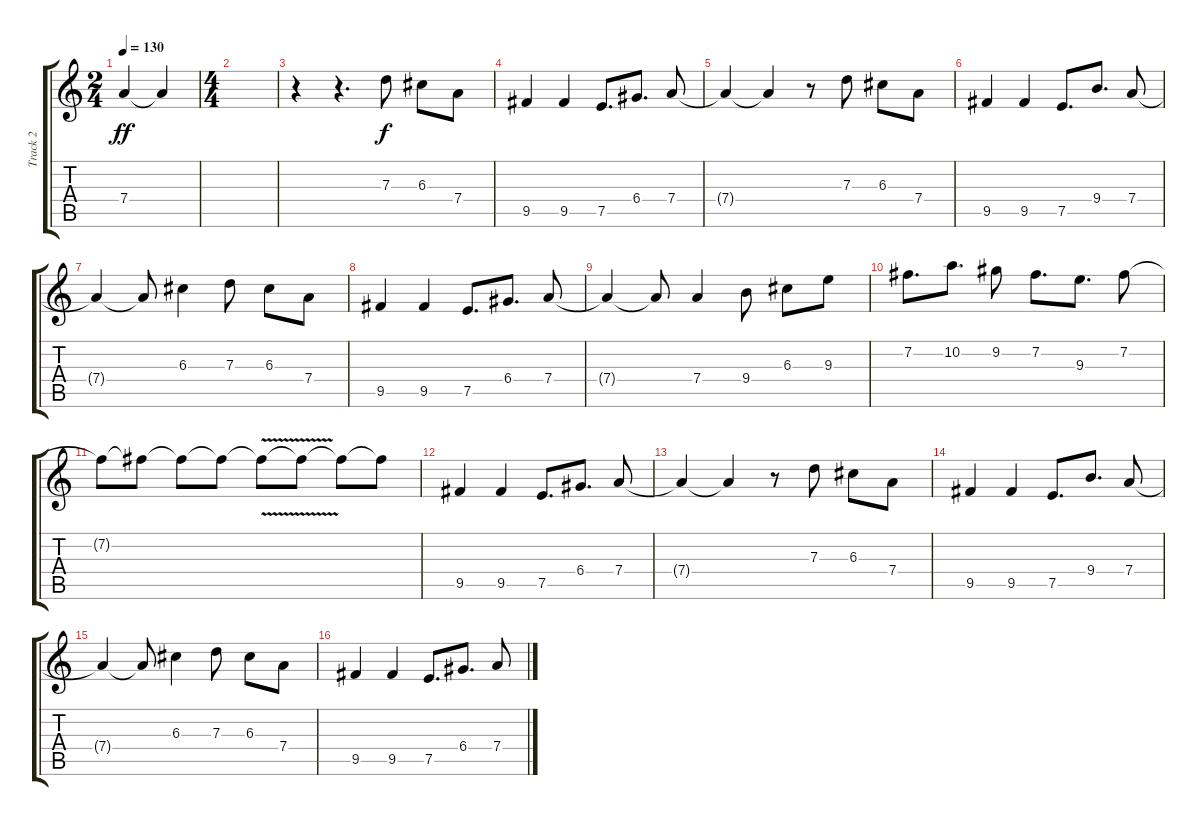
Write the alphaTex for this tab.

\track ("Track 2" "Track 2") {instrument electricguitarjazz}
\staff {score tabs}
\tuning (E4 B3 G3 D3 A2 E2) {hide}
\ts (2 4)
\tempo 130
\clef g2
\ks c
7.4{t}.4{dy ff} 7.4{t}.4 |
\ts (4 4)
|
r.4 r.4{d} 7.3.8{dy f} 6.3.8 7.4.8 |
9.5.4 9.5.4 7.5.8{d} 6.4.8{d} 7.4.8 |
7.4{t}.4 7.4{t}.4 r.8 7.3.8 6.3.8 7.4.8 |
9.5.4 9.5.4 7.5.8{d} 9.4.8{d} 7.4.8 |
7.4{t}.4 7.4{t}.8 6.3.4 7.3.8 6.3.8 7.4.8 |
9.5.4 9.5.4 7.5.8{d} 6.4.8{d} 7.4.8 |
7.4{t}.4 7.4{t}.8 7.4.4 9.4.8 6.3.8 9.3.8 |
7.2.8{d} 10.2.8{d} 9.2.8 7.2.8{d} 9.3.8{d} 7.2.8 |
7.2{t}.8 7.2{t}.8 7.2{t}.8 7.2{t}.8 7.2{v t}.8 7.2{t}.8 7.2{t}.8 7.2{t}.8 |
9.5.4 9.5.4 7.5.8{d} 6.4.8{d} 7.4.8 |
7.4{t}.4 7.4{t}.4 r.8 7.3.8 6.3.8 7.4.8 |
9.5.4 9.5.4 7.5.8{d} 9.4.8{d} 7.4.8 |
7.4{t}.4 7.4{t}.8 6.3.4 7.3.8 6.3.8 7.4.8 |
9.5.4 9.5.4 7.5.8{d} 6.4.8{d} 7.4.8
